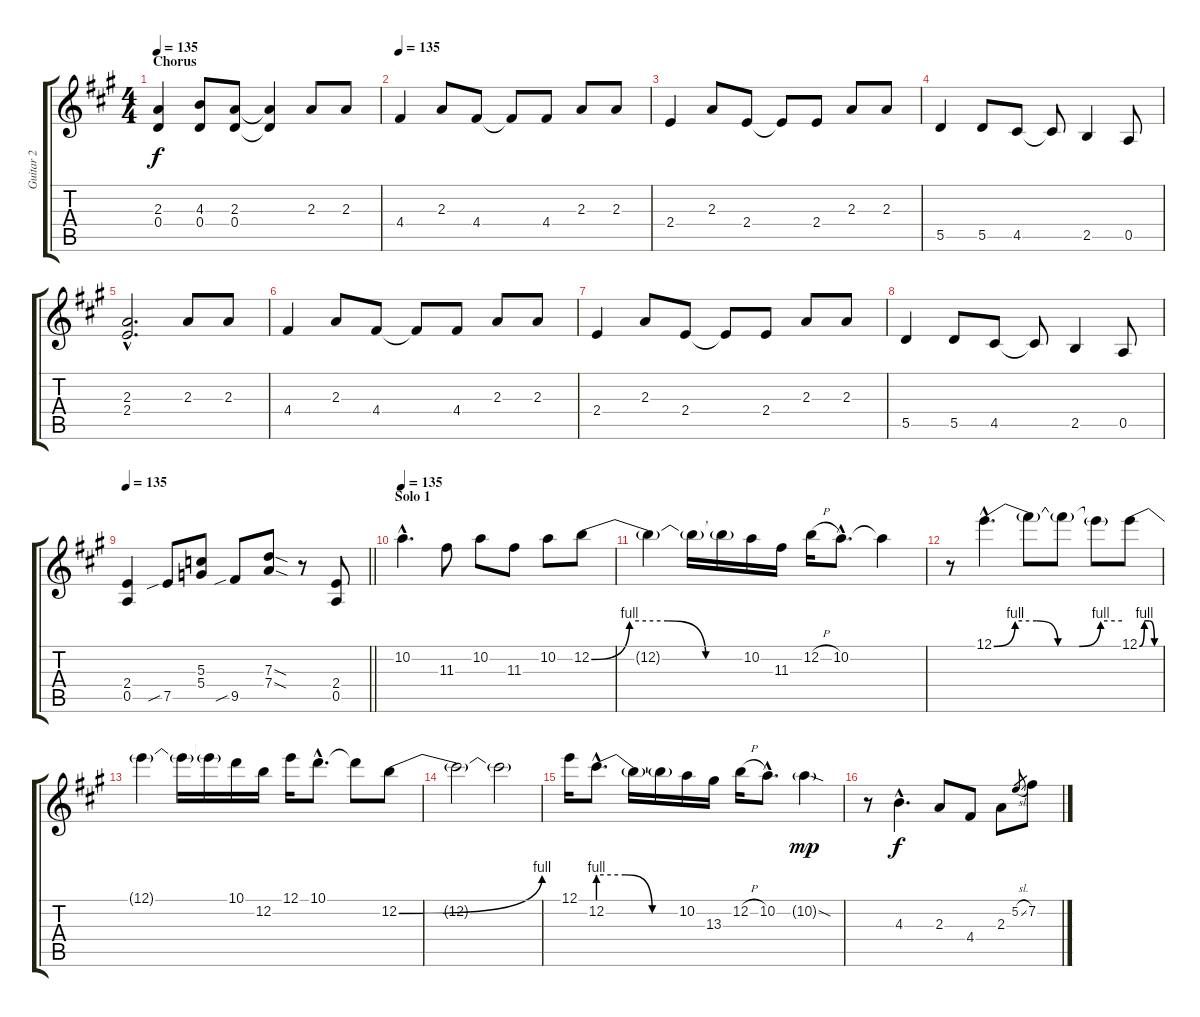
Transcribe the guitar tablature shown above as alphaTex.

\track ("Guitar 2" "Guitar 2") {instrument overdrivenguitar}
\staff {score tabs}
\tuning (E4 B3 G3 D3 A2 E2) {hide}
\ts (4 4)
\section ("" "Chorus")
\tempo 135
\clef g2
\ks a
(2.3{t} 0.4{t}).4{dy f} (4.3 0.4).8 (2.3 0.4).8 (2.3{t} 0.4{t}).4 2.3.8 2.3.8 |
\tempo 135
4.4.4 2.3.8 4.4.8 4.4{t}.8 4.4.8 2.3.8 2.3.8 |
2.4.4 2.3.8 2.4.8 2.4{t}.8 2.4.8 2.3.8 2.3.8 |
5.5.4 5.5.8 4.5.8 4.5{t}.8 2.5.4 0.5.8 |
(2.3{hac} 2.4{hac}).2{d} 2.3.8 2.3.8 |
4.4.4 2.3.8 4.4.8 4.4{t}.8 4.4.8 2.3.8 2.3.8 |
2.4.4 2.3.8 2.4.8 2.4{t}.8 2.4.8 2.3.8 2.3.8 |
5.5.4 5.5.8 4.5.8 4.5{t}.8 2.5.4 0.5.8 |
\tempo 135
\barLineRight lightlight
(2.4 0.5).4 7.5{sib}.8 (5.3 5.4).8 9.5{sib}.8 (7.3{sod} 7.4{sod}).8 r.8 (2.4 0.5).8 |
\section ("" "Solo 1")
\tempo 135
10.2{hac}.4{d volume 16} 11.3.8 10.2.8 11.3.8 10.2.8 12.2{be (custom 0 0 15 4 30 4 45 0 60 0)}.8 |
12.2{t}.4 12.2{t}.16 12.2{t}.16 10.2.16 11.3.16 12.2{h}.16 10.2{hac}.8{d} 10.2{t}.4 |
r.8 12.1{be (custom 0 0 10 4 20 4 30 0 40 0 50 4 60 4) hac}.4{d} 12.1{t}.8 12.1{t}.8 12.1{t}.8 12.1{be (custom 0 0 15 4 30 4 45 0 60 0)}.8 |
12.1{t}.4 12.1{t}.16 12.1{t}.16 10.1.16 12.2.16 12.1.16 10.1{hac}.8{d} 10.1{t}.8 12.2{be (bend 0 0 60 4)}.8 |
12.2{t}.2 12.2{t}.2 |
12.1.16 12.2{be (custom 0 4 20 4 40 0 60 0) hac}.8{d} 12.2{t}.16 12.2{t}.16 10.2.16 13.3.16 12.2{h}.16 10.2{hac}.8{d} 10.2{sod g}.4{dy mp} |
r.8 4.3{hac}.4{d dy f} 2.3.8 4.4.8 2.3.8 5.2{sl}.8{gr} 7.2.8
